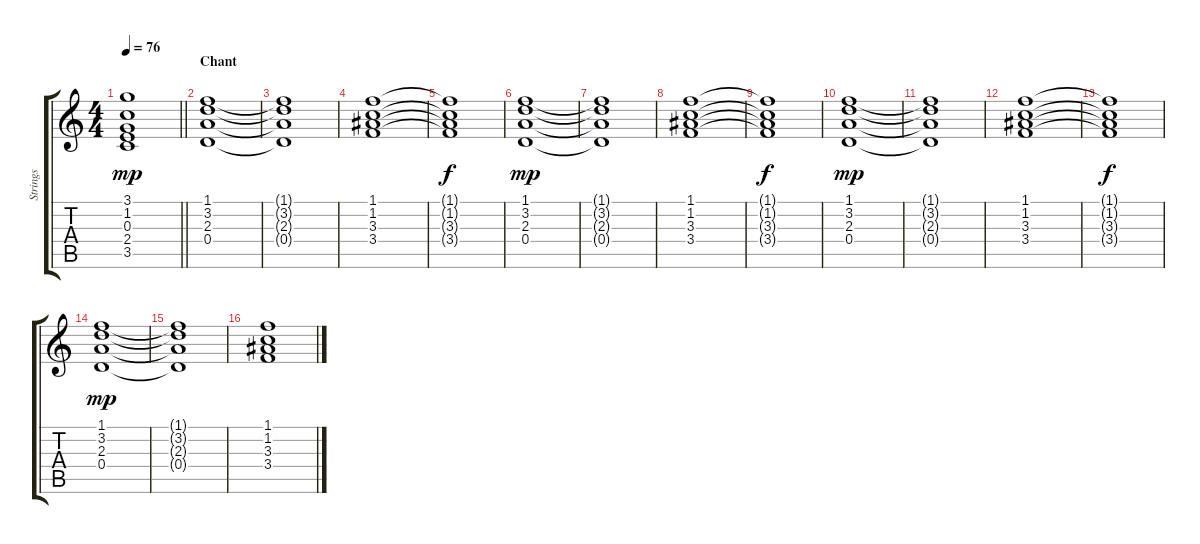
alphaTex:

\track ("Strings" "Strings") {instrument pad2warm}
\staff {score tabs}
\tuning (E5 B4 G4 D4 A3 D3) {hide}
\ts (4 4)
\tempo 76
\clef g2
\barLineRight lightlight
\ks c
(3.1{t} 1.2{t} 0.3{t} 2.4{t} 3.5{t}).1{dy mp} |
\section ("" "Chant")
(1.1 3.2 2.3 0.4).1 |
(1.1{t} 3.2{t} 2.3{t} 0.4{t}).1 |
(1.1 1.2 3.3 3.4).1 |
(1.1{t} 1.2{t} 3.3{t} 3.4{t}).1{dy f} |
(1.1 3.2 2.3 0.4).1{dy mp} |
(1.1{t} 3.2{t} 2.3{t} 0.4{t}).1 |
(1.1 1.2 3.3 3.4).1 |
(1.1{t} 1.2{t} 3.3{t} 3.4{t}).1{dy f} |
(1.1 3.2 2.3 0.4).1{dy mp} |
(1.1{t} 3.2{t} 2.3{t} 0.4{t}).1 |
(1.1 1.2 3.3 3.4).1 |
(1.1{t} 1.2{t} 3.3{t} 3.4{t}).1{dy f} |
(1.1 3.2 2.3 0.4).1{dy mp} |
(1.1{t} 3.2{t} 2.3{t} 0.4{t}).1 |
(1.1 1.2 3.3 3.4).1
